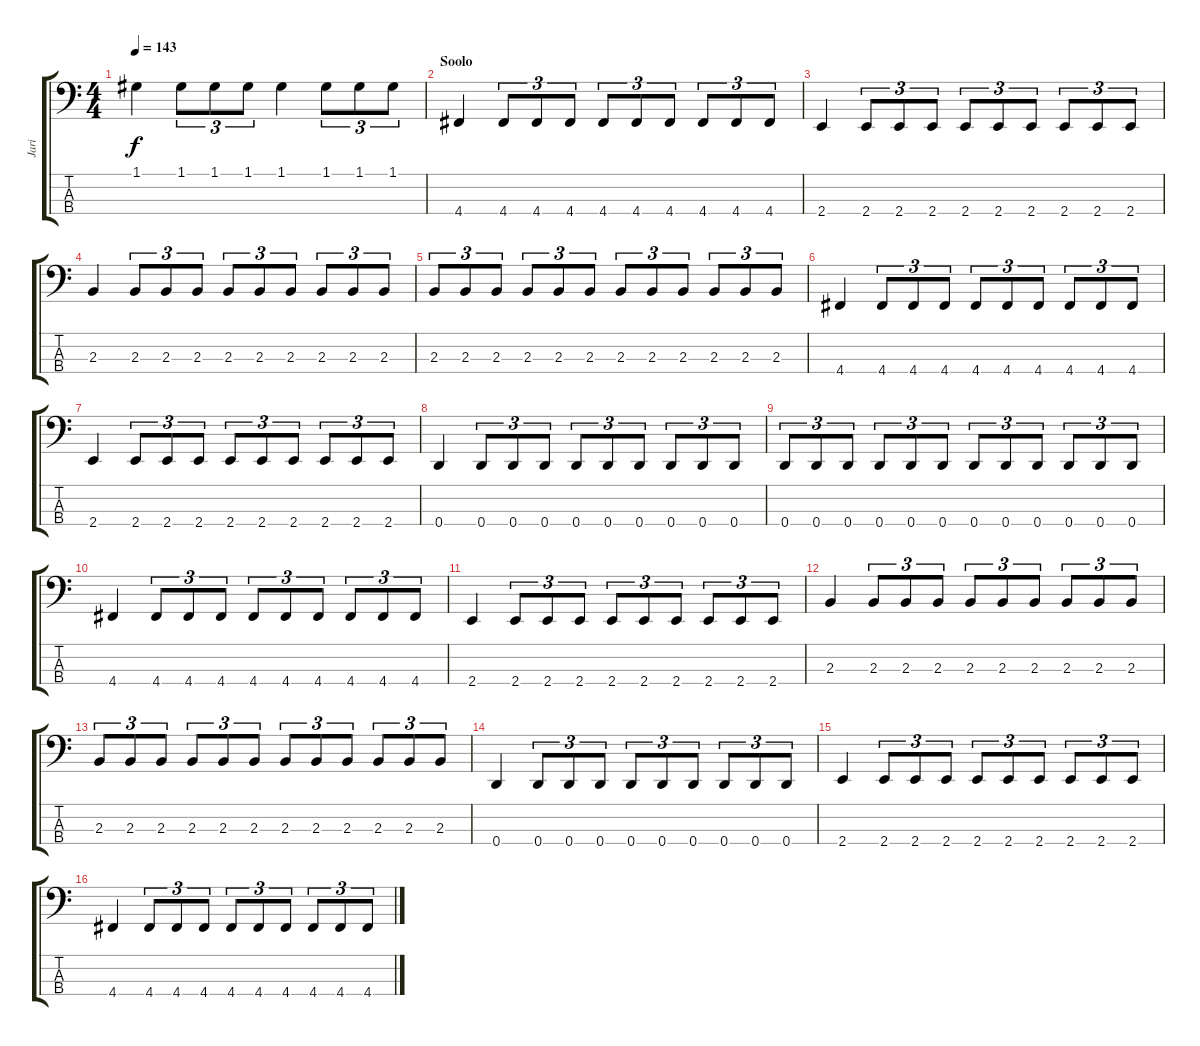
\track ("Jari" "Jari") {instrument electricbassfinger}
\staff {score tabs}
\tuning (G2 D2 A1 D1) {hide}
\ts (4 4)
\tempo 143
\clef f4
\ks c
1.1.4{dy f} 1.1.8{tu (3 2)} 1.1.8{tu (3 2)} 1.1.8{tu (3 2)} 1.1.4 1.1.8{tu (3 2)} 1.1.8{tu (3 2)} 1.1.8{tu (3 2)} |
\section ("" "Soolo")
4.4.4 4.4.8{tu (3 2)} 4.4.8{tu (3 2)} 4.4.8{tu (3 2)} 4.4.8{tu (3 2)} 4.4.8{tu (3 2)} 4.4.8{tu (3 2)} 4.4.8{tu (3 2)} 4.4.8{tu (3 2)} 4.4.8{tu (3 2)} |
2.4.4 2.4.8{tu (3 2)} 2.4.8{tu (3 2)} 2.4.8{tu (3 2)} 2.4.8{tu (3 2)} 2.4.8{tu (3 2)} 2.4.8{tu (3 2)} 2.4.8{tu (3 2)} 2.4.8{tu (3 2)} 2.4.8{tu (3 2)} |
2.3.4 2.3.8{tu (3 2)} 2.3.8{tu (3 2)} 2.3.8{tu (3 2)} 2.3.8{tu (3 2)} 2.3.8{tu (3 2)} 2.3.8{tu (3 2)} 2.3.8{tu (3 2)} 2.3.8{tu (3 2)} 2.3.8{tu (3 2)} |
2.3.8{tu (3 2)} 2.3.8{tu (3 2)} 2.3.8{tu (3 2)} 2.3.8{tu (3 2)} 2.3.8{tu (3 2)} 2.3.8{tu (3 2)} 2.3.8{tu (3 2)} 2.3.8{tu (3 2)} 2.3.8{tu (3 2)} 2.3.8{tu (3 2)} 2.3.8{tu (3 2)} 2.3.8{tu (3 2)} |
4.4.4 4.4.8{tu (3 2)} 4.4.8{tu (3 2)} 4.4.8{tu (3 2)} 4.4.8{tu (3 2)} 4.4.8{tu (3 2)} 4.4.8{tu (3 2)} 4.4.8{tu (3 2)} 4.4.8{tu (3 2)} 4.4.8{tu (3 2)} |
2.4.4 2.4.8{tu (3 2)} 2.4.8{tu (3 2)} 2.4.8{tu (3 2)} 2.4.8{tu (3 2)} 2.4.8{tu (3 2)} 2.4.8{tu (3 2)} 2.4.8{tu (3 2)} 2.4.8{tu (3 2)} 2.4.8{tu (3 2)} |
0.4.4 0.4.8{tu (3 2)} 0.4.8{tu (3 2)} 0.4.8{tu (3 2)} 0.4.8{tu (3 2)} 0.4.8{tu (3 2)} 0.4.8{tu (3 2)} 0.4.8{tu (3 2)} 0.4.8{tu (3 2)} 0.4.8{tu (3 2)} |
0.4.8{tu (3 2)} 0.4.8{tu (3 2)} 0.4.8{tu (3 2)} 0.4.8{tu (3 2)} 0.4.8{tu (3 2)} 0.4.8{tu (3 2)} 0.4.8{tu (3 2)} 0.4.8{tu (3 2)} 0.4.8{tu (3 2)} 0.4.8{tu (3 2)} 0.4.8{tu (3 2)} 0.4.8{tu (3 2)} |
4.4.4 4.4.8{tu (3 2)} 4.4.8{tu (3 2)} 4.4.8{tu (3 2)} 4.4.8{tu (3 2)} 4.4.8{tu (3 2)} 4.4.8{tu (3 2)} 4.4.8{tu (3 2)} 4.4.8{tu (3 2)} 4.4.8{tu (3 2)} |
2.4.4 2.4.8{tu (3 2)} 2.4.8{tu (3 2)} 2.4.8{tu (3 2)} 2.4.8{tu (3 2)} 2.4.8{tu (3 2)} 2.4.8{tu (3 2)} 2.4.8{tu (3 2)} 2.4.8{tu (3 2)} 2.4.8{tu (3 2)} |
2.3.4 2.3.8{tu (3 2)} 2.3.8{tu (3 2)} 2.3.8{tu (3 2)} 2.3.8{tu (3 2)} 2.3.8{tu (3 2)} 2.3.8{tu (3 2)} 2.3.8{tu (3 2)} 2.3.8{tu (3 2)} 2.3.8{tu (3 2)} |
2.3.8{tu (3 2)} 2.3.8{tu (3 2)} 2.3.8{tu (3 2)} 2.3.8{tu (3 2)} 2.3.8{tu (3 2)} 2.3.8{tu (3 2)} 2.3.8{tu (3 2)} 2.3.8{tu (3 2)} 2.3.8{tu (3 2)} 2.3.8{tu (3 2)} 2.3.8{tu (3 2)} 2.3.8{tu (3 2)} |
0.4.4 0.4.8{tu (3 2)} 0.4.8{tu (3 2)} 0.4.8{tu (3 2)} 0.4.8{tu (3 2)} 0.4.8{tu (3 2)} 0.4.8{tu (3 2)} 0.4.8{tu (3 2)} 0.4.8{tu (3 2)} 0.4.8{tu (3 2)} |
2.4.4 2.4.8{tu (3 2)} 2.4.8{tu (3 2)} 2.4.8{tu (3 2)} 2.4.8{tu (3 2)} 2.4.8{tu (3 2)} 2.4.8{tu (3 2)} 2.4.8{tu (3 2)} 2.4.8{tu (3 2)} 2.4.8{tu (3 2)} |
4.4.4 4.4.8{tu (3 2)} 4.4.8{tu (3 2)} 4.4.8{tu (3 2)} 4.4.8{tu (3 2)} 4.4.8{tu (3 2)} 4.4.8{tu (3 2)} 4.4.8{tu (3 2)} 4.4.8{tu (3 2)} 4.4.8{tu (3 2)}
